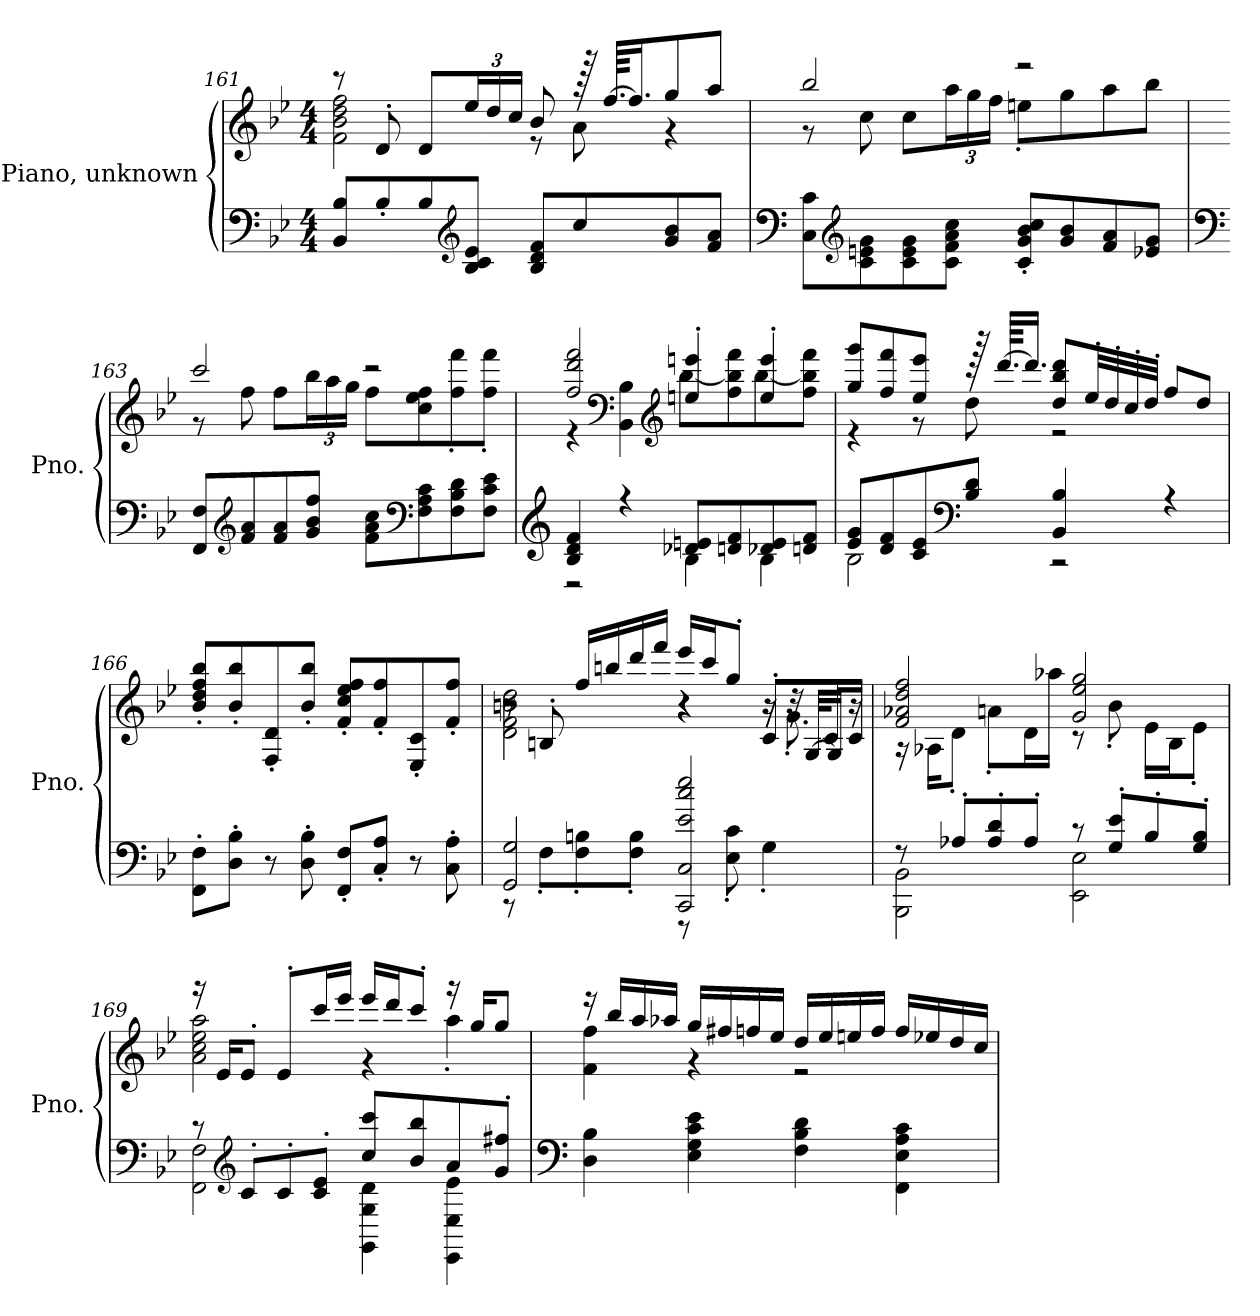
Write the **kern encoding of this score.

**kern	**kern
*part1	*part1
*staff2	*staff1
*I"Piano, unknown	*
*I'Pno.	*
!!LO:LB:g=z
*clefF4	*clefG2
*k[b-e-]	*k[b-e-]
*M4/4	*M4/4
=161	=161
*	*^
8BB-/ 8B-/L	8r	2f\ 2b-\ 2dd\ 2ff\
8B-'/	8d'/	.
8B-/	8d/L	.
*clefG2	*	*
*	*Xbrackettup	*
8B-/ 8c/ 8e-/J	24ee-/L	.
.	24dd/	.
.	24cc/JJ	.
8B-/ 8d/ 8f/L	8b-/	8r
8cc/	128r	8a\
.	[64.ff/KKLL	.
.	16.ff/J]	.
8g/ 8b-/	8gg/	4r
8f/ 8a/J	8aa/J	.
=162	=162	=162
*clefF4	*	*
8C\ 8c\L	2bb-/	8r
*clefG2	*	*
8c\ 8en\ 8g\	.	8cc\
8c\ 8e\ 8g\	.	8cc\L
8c\ 8f\ 8a\ 8cc\J	.	24aa\L
.	.	24gg\
.	.	24ff\JJ
8c/' 8g/' 8b-/' 8cc/'L	2r	8een'\L
8g/ 8b-/	.	8gg\
8f/ 8a/	.	8aa\
8e-X/ 8g/J	.	8bb-\J
!!LO:LB:g=z	!!
=163	=163	=163
*clefF4	*	*
8FF/ 8F/L	2ccc/	8r
*clefG2	*	*
8f/ 8a/	.	8ff\
8f/ 8a/	.	8ff\L
8g/ 8b-/ 8ff/J	.	24bb-\L
.	.	24aa\
.	.	24gg\JJ
8f\ 8a\ 8cc\L	2r	8ff\L
*clefF4	*	*
8F\ 8A\ 8c\	.	8cc\ 8ee-\ 8ff\
8F\ 8B-\ 8d\	.	8ff\' 8fff\'
8F\ 8c\ 8e-\J	.	8ff\' 8fff\'J
=164	=164	=164
*clefG2	*	*
*^	*	*
4B-/ 4d/ 4f/	2r	2ff/ 2ddd/ 2fff/	4r
*	*	*clefF4	*
4r	.	.	4BB-\ 4B-\
*	*	*clefG2	*
8d-X/ 8en/L	4B-\	4een/' 4eeen/'	[8bb-\L
8dn/ 8f/	.	.	8ff\ 8bb-\] 8fff\
8d-X/ 8e/	4B-\	4ee/' 4eee/'	[8bb-\
8dn/ 8f/J	.	.	8ff\ 8bb-\] 8fff\J
!!LO:LB:g=z	!!
=165	=165	=165	=165
8e-/ 8g/L	2B-\	8gg/ 8ggg/L	4r
8d/ 8f/	.	8ff/ 8fff/	.
8c/ 8e-/	.	8ee-/ 8eee-/J	8r
*clefF4	*	*	*
8B-/ 8d/J	.	128r	8dd\
.	.	[64.ddd/KKLL	.
.	.	16.ddd/JJ]	.
4BB-/ 4B-/	2r	8dd/ 8bb-/ 8ddd/L	2r
.	.	32ee-'/LL	.
.	.	32dd'/	.
.	.	32cc'/	.
.	.	32dd'/JJJ	.
4r	.	8ff/L	.
.	.	8dd/J	.
*v	*v	*	*
*	*v	*v
=166	=166
8FF\' 8F\'L	8b-/' 8dd/' 8ff/' 8bb-/'L
8D\' 8B-\'J	8b-/' 8bb-/'
8r	8F/' 8d/'
8D\' 8B-\'	8b-/' 8bb-/'J
8FF/' 8F/'L	8f/' 8cc/' 8ee-/' 8ff/'L
8C/' 8A/'J	8f/' 8ff/'
8r	8E-/' 8c/'
8C\' 8A\'	8f/' 8ff/'J
!!LO:LB:g=z
=167	=167
*^	*^
*	*	*	*^
2GG/ 2G/	8r	8r	2d\ 2f\ 2bn\ 2dd\	2r
.	8F'\L	8Bn'/	.	.
.	8F\' 8Bn\'	16ff/LL	.	.
.	.	16bbn/	.	.
.	8F\' 8B\'J	16ddd/	.	.
.	.	16fff/JJ	.	.
2CC/ 2C/ 2e-/ 2cc/ 2ee-/	8r	16eee-/LL	4r	4r
.	.	16ccc/J	.	.
.	8E-\' 8c\'	8gg'/J	.	.
.	4G'\	8c'/L	16r	16r
.	.	.	8.g'\	32r
.	.	.	.	[32G/KLL
.	.	16c/L	.	16G/JJ]
.	.	16c/JJ	.	16r
*	*	*	*v	*v
=168	=168	=168	=168
8r	2BBB-\ 2BB-\	2f/ 2a-X/ 2dd/ 2ff/	16r
.	.	.	16A-X\KL
8A-X'/L	.	.	8d'\J
8A-/' 8d/'	.	.	8an'\L
8A-'/J	.	.	16d\L
.	.	.	16aa-X\JJ
8r	2EE-\ 2E-\	2g/ 2ee-/ 2gg/	8r
8G/' 8e-/'L	.	.	8b-'\
8B-'/	.	.	16e-\LL
.	.	.	16B-\J
8G/' 8B-/'J	.	.	8e-'\J
!!LO:LB:g=z	!!
=169	=169	=169	=169
8r	2FF\ 2F\	16r	2a\ 2cc\ 2ee-\ 2aa\
.	.	16e-/KL	.
*clefG2	*	*	*
8c'/L	.	8e-'/J	.
8c'/	.	8e-'/L	.
8c/' 8e-/'J	.	16ccc/L	.
.	.	16eee-/JJ	.
8cc/ 8ccc/L	4GG\ 4G\ 4d\	16eee-/LL	4r
.	.	16ddd/J	.
8b-/ 8bb-/	.	8ccc'/J	.
8a/	4EE-\ 4E-\ 4e-\	16r	4aa'\
.	.	16gg/KL	.
8g/' 8ff#X/'J	.	8gg/J	.
*v	*v	*	*
=170	=170	=170
*clefF4	*	*
4D\ 4B-\	16r	4f\ 4ff\
.	16bb-/LL	.
.	16aa/	.
.	16aa-X/JJ	.
4E-\ 4G\ 4c\ 4e-\	16gg/LL	4r
.	16ff#X/	.
.	16ffn/	.
.	16ee-/JJ	.
4F\ 4B-\ 4d\	16dd/LL	2r
.	16ee-/	.
.	16een/	.
.	16ff/JJ	.
4FF\ 4E-\ 4A\ 4c\	16ff/LL	.
.	16ee-X/	.
.	16dd/	.
.	16cc/JJ	.
*	*v	*v
=	=
*-	*-
